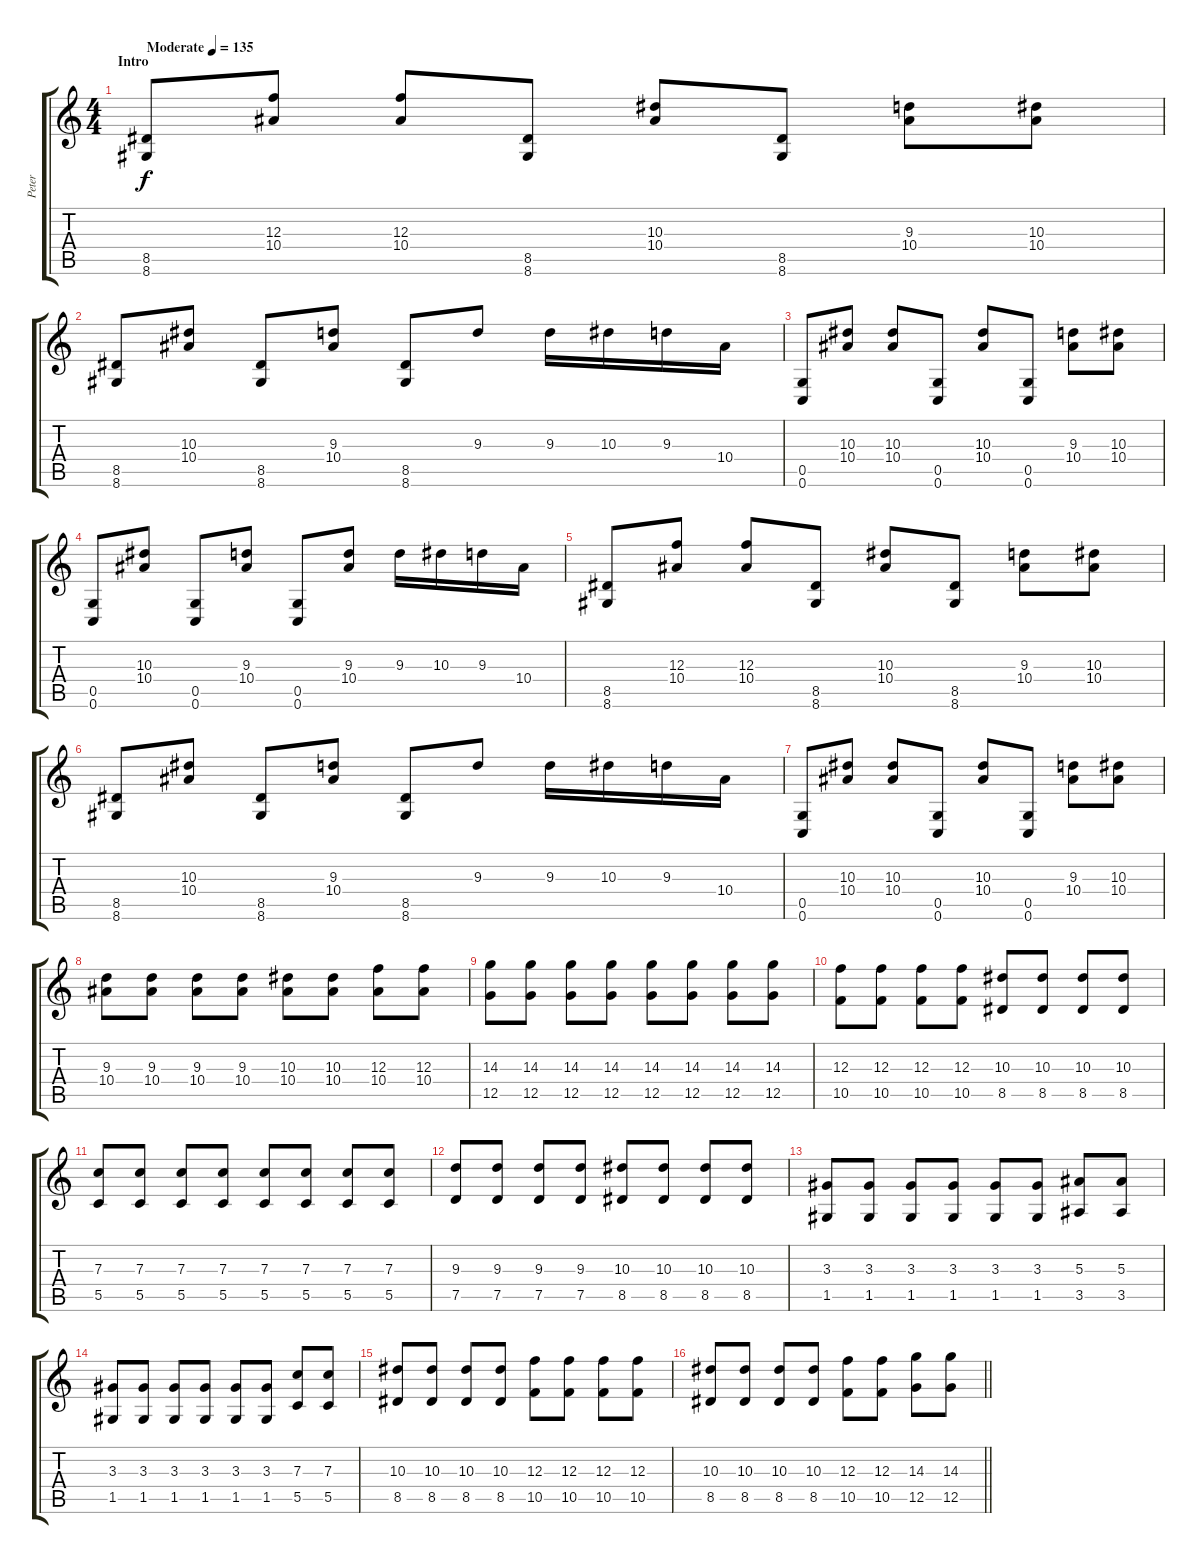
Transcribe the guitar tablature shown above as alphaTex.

\track ("Peter" "Peter") {instrument distortionguitar}
\staff {score tabs}
\tuning (D4 A3 F3 C3 G2 C2) {hide}
\ts (4 4)
\section ("" "Intro")
\tempo (135 "Moderate")
\clef g2
\ks c
(8.5 8.6).8{dy f instrument distortionguitar} (12.3 10.4).8 (12.3 10.4).8 (8.5 8.6).8 (10.3 10.4).8 (8.5 8.6).8 (9.3 10.4).8 (10.3 10.4).8 |
(8.5 8.6).8 (10.3 10.4).8 (8.5 8.6).8 (9.3 10.4).8 (8.5 8.6).8 9.3.8 9.3.16 10.3.16 9.3.16 10.4.16 |
(0.5 0.6).8 (10.3 10.4).8 (10.3 10.4).8 (0.5 0.6).8 (10.3 10.4).8 (0.5 0.6).8 (9.3 10.4).8 (10.3 10.4).8 |
(0.5 0.6).8 (10.3 10.4).8 (0.5 0.6).8 (9.3 10.4).8 (0.5 0.6).8 (9.3 10.4).8 9.3.16 10.3.16 9.3.16 10.4.16 |
(8.5 8.6).8 (12.3 10.4).8 (12.3 10.4).8 (8.5 8.6).8 (10.3 10.4).8 (8.5 8.6).8 (9.3 10.4).8 (10.3 10.4).8 |
(8.5 8.6).8 (10.3 10.4).8 (8.5 8.6).8 (9.3 10.4).8 (8.5 8.6).8 9.3.8 9.3.16 10.3.16 9.3.16 10.4.16 |
(0.5 0.6).8 (10.3 10.4).8 (10.3 10.4).8 (0.5 0.6).8 (10.3 10.4).8 (0.5 0.6).8 (9.3 10.4).8 (10.3 10.4).8 |
(9.3 10.4).8 (9.3 10.4).8 (9.3 10.4).8 (9.3 10.4).8 (10.3 10.4).8 (10.3 10.4).8 (12.3 10.4).8 (12.3 10.4).8 |
(14.3 12.5).8 (14.3 12.5).8 (14.3 12.5).8 (14.3 12.5).8 (14.3 12.5).8 (14.3 12.5).8 (14.3 12.5).8 (14.3 12.5).8 |
(12.3 10.5).8 (12.3 10.5).8 (12.3 10.5).8 (12.3 10.5).8 (10.3 8.5).8 (10.3 8.5).8 (10.3 8.5).8 (10.3 8.5).8 |
(7.3 5.5).8 (7.3 5.5).8 (7.3 5.5).8 (7.3 5.5).8 (7.3 5.5).8 (7.3 5.5).8 (7.3 5.5).8 (7.3 5.5).8 |
(9.3 7.5).8 (9.3 7.5).8 (9.3 7.5).8 (9.3 7.5).8 (10.3 8.5).8 (10.3 8.5).8 (10.3 8.5).8 (10.3 8.5).8 |
(3.3 1.5).8 (3.3 1.5).8 (3.3 1.5).8 (3.3 1.5).8 (3.3 1.5).8 (3.3 1.5).8 (5.3 3.5).8 (5.3 3.5).8 |
(3.3 1.5).8 (3.3 1.5).8 (3.3 1.5).8 (3.3 1.5).8 (3.3 1.5).8 (3.3 1.5).8 (7.3 5.5).8 (7.3 5.5).8 |
(10.3 8.5).8 (10.3 8.5).8 (10.3 8.5).8 (10.3 8.5).8 (12.3 10.5).8 (12.3 10.5).8 (12.3 10.5).8 (12.3 10.5).8 |
\barLineRight lightlight
(10.3 8.5).8 (10.3 8.5).8 (10.3 8.5).8 (10.3 8.5).8 (12.3 10.5).8 (12.3 10.5).8 (14.3 12.5).8 (14.3 12.5).8
